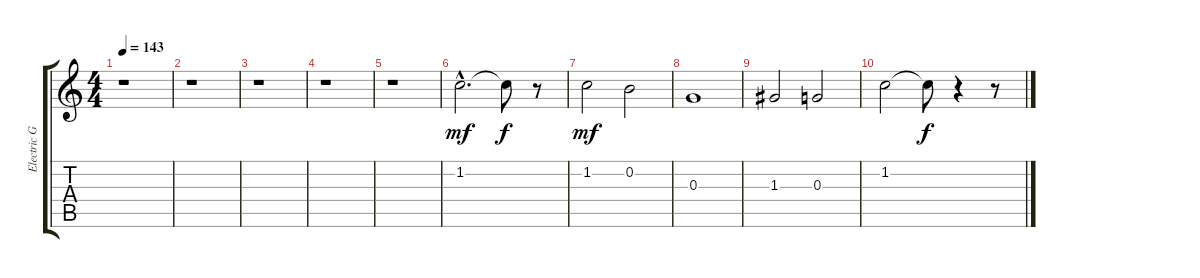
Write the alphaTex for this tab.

\track ("Electric Guitar" "Electric G") {instrument electricguitarclean}
\staff {score tabs}
\tuning (E4 B3 G3 D3 A2 E2) {hide}
\ts (4 4)
\tempo 143
\clef g2
\ks c
r.1{dy f} |
r.1 |
r.1 |
r.1 |
r.1 |
1.2{hac}.2{d dy mf} 1.2{t}.8{dy f} r.8 |
1.2.2{dy mf} 0.2.2 |
0.3.1 |
1.3.2 0.3.2 |
1.2.2 1.2{t}.8{dy f} r.4 r.8
